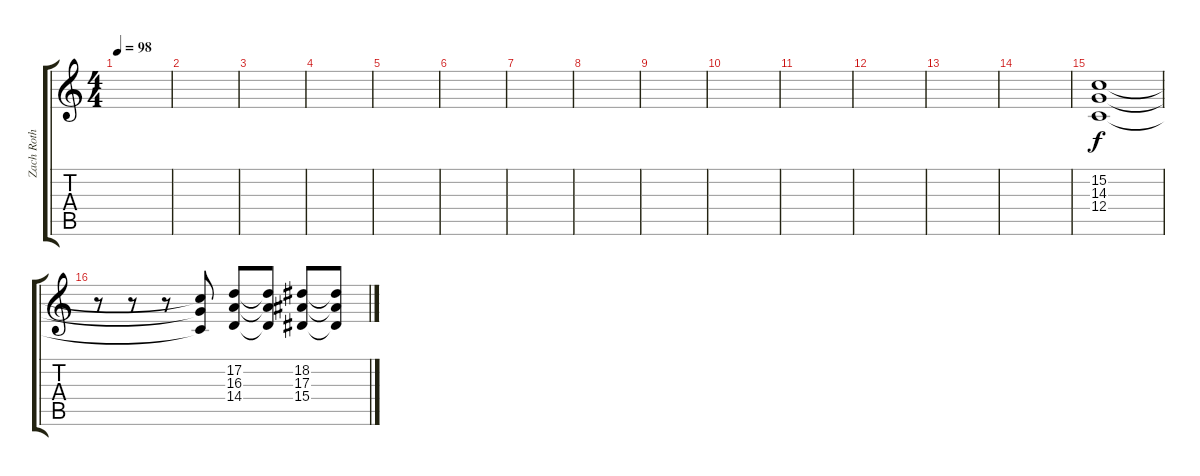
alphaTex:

\track ("Zach Roth" "Zach Roth") {instrument choiraahs}
\staff {score tabs}
\tuning (D4 A3 F3 C3 G2 C2) {hide}
\ts (4 4)
\tempo 98
\clef g2
\ks c
|
|
|
|
|
|
|
|
|
|
|
|
|
|
(15.2 14.3 12.4).1 |
r.8 r.8 r.8 (15.2{t} 14.3{t} 12.4{t}).8 (17.2 16.3 14.4).8 (17.2{t} 16.3{t} 14.4{t}).8 (18.2 17.3 15.4).8 (18.2{t} 17.3{t} 15.4{t}).8
